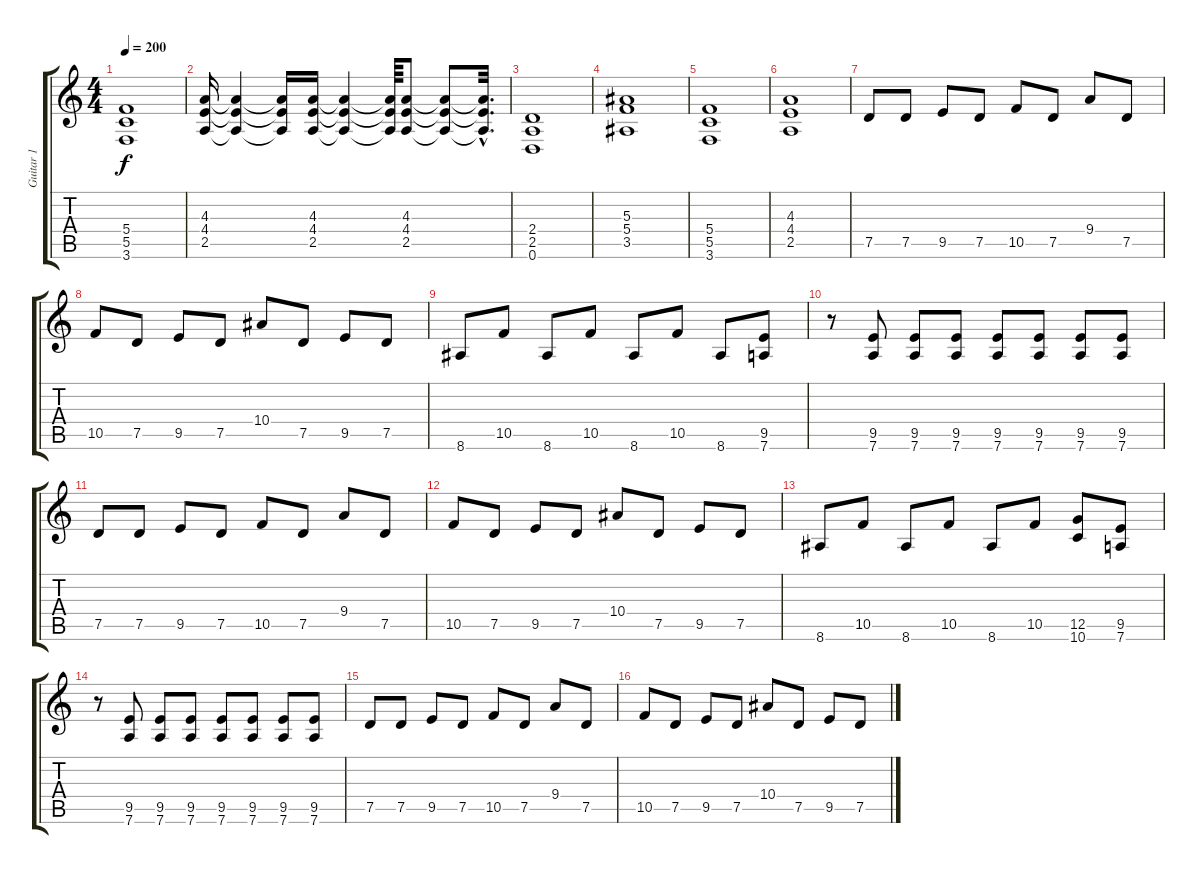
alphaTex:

\track ("Guitar 1" "Guitar 1") {instrument overdrivenguitar}
\staff {score tabs}
\tuning (G3 D3 F3 C3 G2 D2) {hide}
\ts (4 4)
\tempo 200
\clef g2
\ks c
(5.4 5.5 3.6).1{dy f} |
(4.3 4.4 2.5).16 (4.3{t} 4.4{t} 2.5{t}).4 (4.3{t} 4.4{t} 2.5{t}).16 (4.3 4.4 2.5).16 (4.3{t} 4.4{t} 2.5{t}).4 (4.3{t} 4.4{t} 2.5{t}).64 (4.3 4.4 2.5).8 (4.3{t} 4.4{t} 2.5{t}).8 (4.3{hac t} 4.4{hac t} 2.5{hac t}).32{d} |
(2.4 2.5 0.6).1 |
(5.3 5.4 3.5).1 |
(5.4 5.5 3.6).1 |
(4.3 4.4 2.5).1 |
7.5.8 7.5.8 9.5.8 7.5.8 10.5.8 7.5.8 9.4.8 7.5.8 |
10.5.8 7.5.8 9.5.8 7.5.8 10.4.8 7.5.8 9.5.8 7.5.8 |
8.6.8 10.5.8 8.6.8 10.5.8 8.6.8 10.5.8 8.6.8 (9.5 7.6).8 |
r.8 (9.5 7.6).8 (9.5 7.6).8 (9.5 7.6).8 (9.5 7.6).8 (9.5 7.6).8 (9.5 7.6).8 (9.5 7.6).8 |
7.5.8 7.5.8 9.5.8 7.5.8 10.5.8 7.5.8 9.4.8 7.5.8 |
10.5.8 7.5.8 9.5.8 7.5.8 10.4.8 7.5.8 9.5.8 7.5.8 |
8.6.8 10.5.8 8.6.8 10.5.8 8.6.8 10.5.8 (12.5 10.6).8 (9.5 7.6).8 |
r.8 (9.5 7.6).8 (9.5 7.6).8 (9.5 7.6).8 (9.5 7.6).8 (9.5 7.6).8 (9.5 7.6).8 (9.5 7.6).8 |
7.5.8 7.5.8 9.5.8 7.5.8 10.5.8 7.5.8 9.4.8 7.5.8 |
10.5.8 7.5.8 9.5.8 7.5.8 10.4.8 7.5.8 9.5.8 7.5.8
